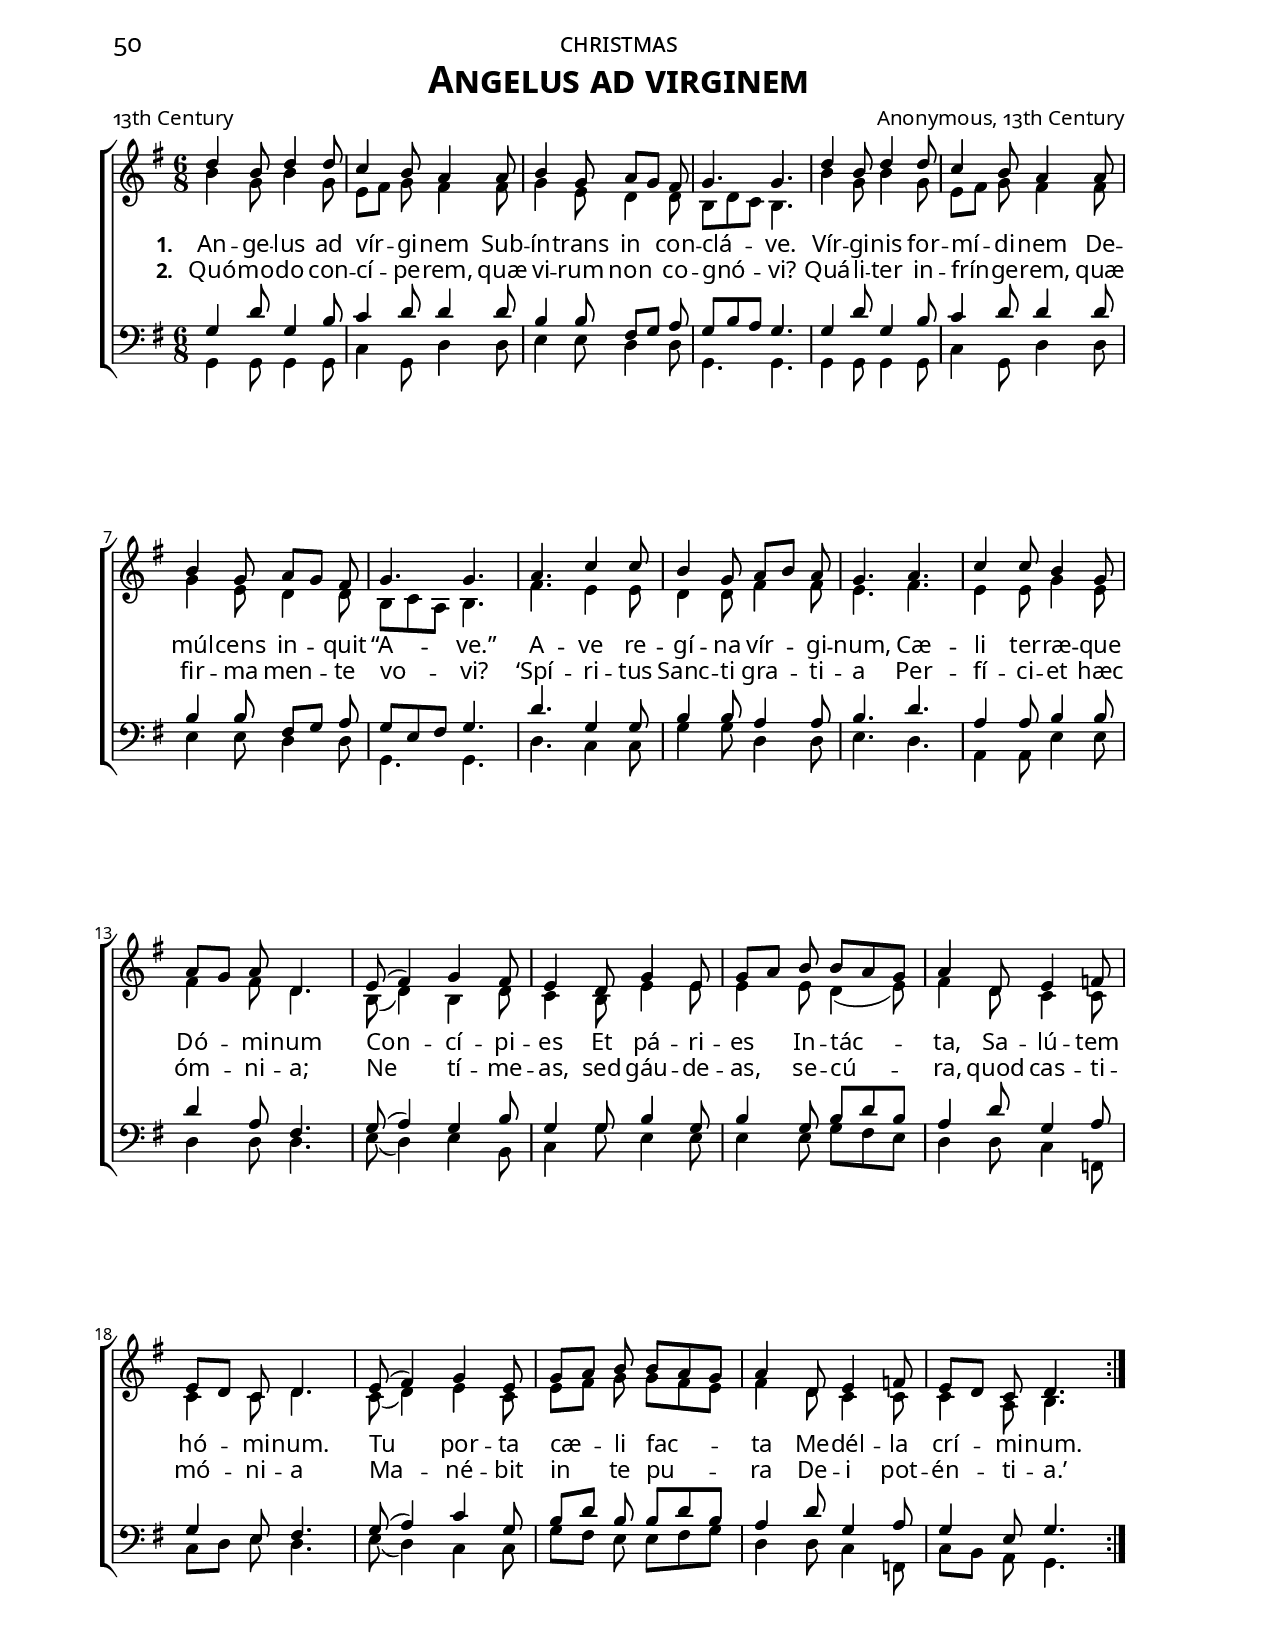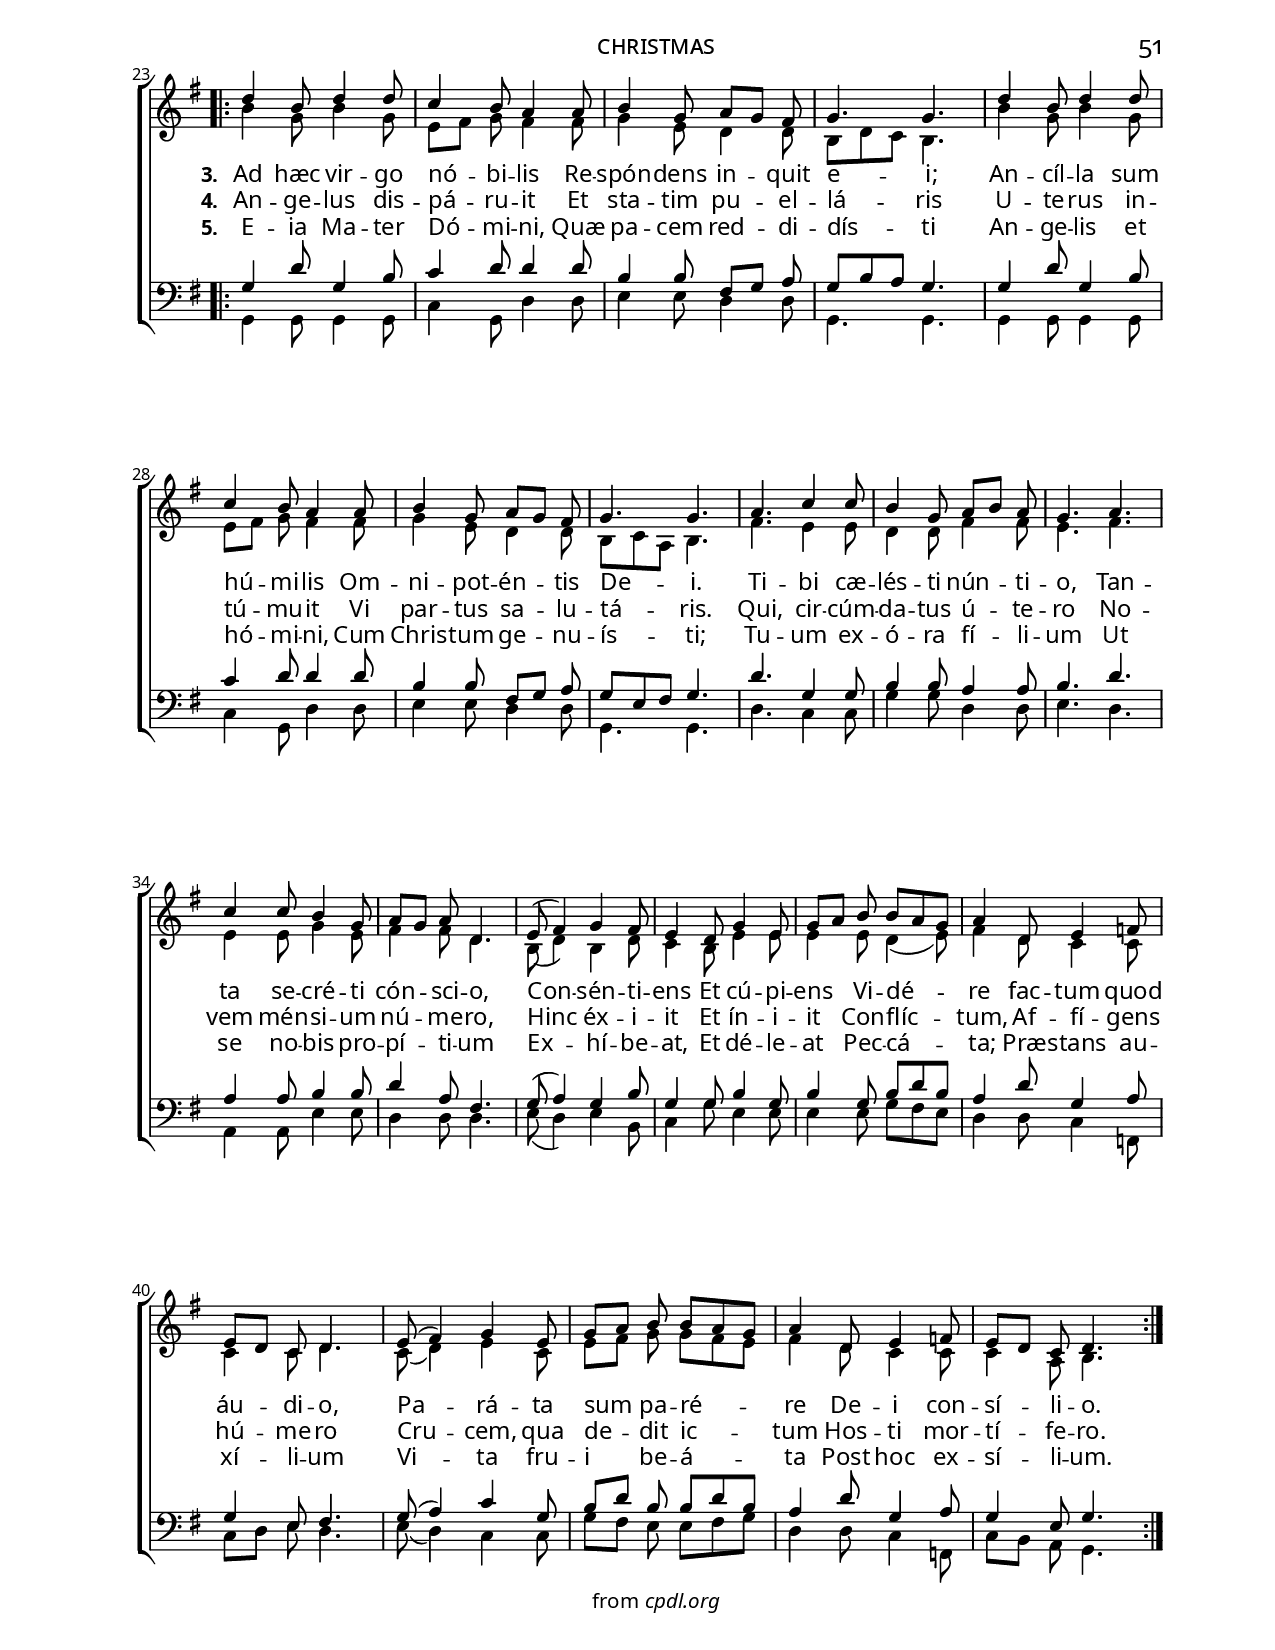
\version "2.14.2"
\include "util.ly"
\version "2.14.2"
#(set-global-staff-size 18) \paper{ #(define fonts (make-pango-font-tree "Garamond Premier Pro" "Garamond Premier Pro" "Garamond Premier Pro" (/ 18 20))) }
\header {
  title = \markup{\override #'(font-name . "Garamond Premier Pro Semibold"){ \abs-fontsize #18 \smallCapsOldStyle"Angelus ad virginem"}}
  poet = \markup\oldStyleNum"13th Century"
  composer = \markup\oldStyleNum"Anonymous, 13th Century"
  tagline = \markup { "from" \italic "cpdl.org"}
}
\paper {
  %print-all-headers = ##t
  paper-height = 11\in
  paper-width = 8.5\in
  indent = 0\in
  %system-system-spacing = #'((basic-distance . 10) (padding . 0))
  %system-system-spacing =
  %  #'((basic-distance . 0)
  %     (minimum-distance . 0)
  %     (padding . -0.35)
  %     (stretchability . 100))
  ragged-last-bottom = ##f
  ragged-bottom = ##f
  two-sided = ##t
  inner-margin = 1\in
  outer-margin = 0.75\in
  top-margin = 0.26\in
  bottom-margin = 0.25\in
  first-page-number = #050
  print-first-page-number = ##t
  headerLine = \markup{\override #'(font-name . "Garamond Premier Pro") \smallCapsOldStyle"christmas"}
  oddHeaderMarkup = \markup\fill-line{
     \override #'(font-name . "Garamond Premier Pro")\abs-fontsize #12.5
     \combine 
        \fill-line{"" \on-the-fly #print-page-number-check-first
        \oldStylePageNum""
        }
        \fill-line{\headerLine}
  }
  evenHeaderMarkup = \markup {
     \override #'(font-name . "Garamond Premier Pro")\abs-fontsize #12.5
     \combine
        \on-the-fly #print-page-number-check-first
        \oldStylePageNum""
        \fill-line{\headerLine}
  }
}
global = {
  \key g \major
  \time 6/8
  \autoBeamOff
  \override DynamicLineSpanner #'staff-padding = #0.0
  \override DynamicLineSpanner #'Y-extent = #'(-1 . 1)
}

sopMusic = \relative c'' {
  \repeat volta 2 {
    d4 b8 d4 d8 |
    c4 b8 a4 a8 |
    b4 g8 a[ g] fis |
    g4. g |
    d'4 b8 d4 d8 |
    
    c4 b8 a4 a8 |
    b4 g8 a[ g] fis |
    g4. g |
    a c4 c8 |
    b4 g8 a[ b] a |
    g4. a |
    
    %page2
    c4 c8 b4 g8 |
    a[ g] a d,4. |
    e8( fis4) g fis8 |
    e4 d8 g4 e8 |
    g[ a] b b[ a g] |
    a4 d,8 e4 f8 |
    
    e[ d] c d4. |
    e8( fis4) g e8 |
    g[ a] b b[ a g] |
    a4 d,8 e4 f8 |
    e[ d] c d4. \break
  }
}
sopWords = \lyricmode {
  
}

altoMusic = \relative c'' {
  b4 g8 b4 g8 |
  e8[ fis] g8 fis4 fis8 |
  g4 e8 d4 d8 |
  b[ d c] b4. |
  
  b'4 g8 b4 g8 |
  e8[ fis] g8 fis4 fis8 |
  g4 e8 d4 d8 |
  b[ c a] b4. |
  
  fis'4. e4 e8 |
  d4 d8 fis4 fis8 |
  e4. fis |
  e4 e8 g4 e8 |
  fis4 fis8 d4. |
  
  b8( d4) b4 d8 |
  c4 b8 e4 e8 |
  e4 e8 d4( e8) |
  fis4 d8 c4 c8 |
  c4 c8 d4. |
  
  c8( d4) e4 c8 |
  e8[ fis] g g[ fis e] |
  fis4 d8 c4 c8 |
  c4 a8 b4.
}
altoWords = \lyricmode {
  \dropLyricsIX
  \set stanza = #"1. "
  An -- ge -- lus ad vír -- gi -- nem
      Sub -- ín -- trans in con -- clá -- ve.
  Vír -- gi -- nis for -- mí -- di -- nem
      De -- múl -- cens in -- quit “A -- ve.”
  A -- ve re -- gí -- na vír -- gi -- num,
  Cæ -- li ter -- ræ -- que Dó -- mi -- num
      Con -- cí -- pi -- es
      Et pá -- ri -- es
      In -- tác -- ta,
      Sa -- lú -- tem hó -- mi -- num.
      Tu por -- ta cæ -- li fac -- ta
      Me -- dél -- la crí -- mi -- num.
      
  \set stanza = #"3. "
  Ad hæc vir -- go nó -- bi -- lis
      Re -- spón -- dens in -- quit e -- i;
  An -- cíl -- la sum hú -- mi -- lis
      Om -- ni -- pot -- én -- tis De -- i.
  Ti -- bi cæ -- lés -- ti nún -- ti -- o,
  Tan -- ta se -- cré -- ti cón -- sci -- o,
      Con -- sén -- ti -- ens
      Et cú -- pi -- ens
      Vi -- dé -- re
      fac -- tum quod áu -- di -- o,
      Pa -- rá -- ta sum pa -- ré -- re
      De -- i con -- sí -- li -- o.
}
altoWordsII = \lyricmode {
  \dropLyricsIX
%\markup\italic
  \set stanza = #"2. "
  Quó -- mo -- do con -- cí -- pe -- rem,
      quæ vi -- rum non co -- gnó -- vi?
  Quá -- li -- ter in -- frín -- ge -- rem,
      quæ fir -- ma men -- te vo -- vi?
  ‘Spí -- ri -- tus Sanc -- ti gra -- ti -- a
  Per -- fí -- ci -- et hæc óm -- ni -- a;
      Ne tí -- me -- as,
      sed gáu -- de -- as,
      se -- cú -- ra,
      quod cas -- ti -- mó -- ni -- a
      Ma -- né -- bit in te pu -- ra
      De -- i pot -- én -- ti -- a.’
      
  \set stanza = #"4. "
  An -- ge -- lus dis -- pá -- ru -- it
      Et sta -- tim pu -- el -- lá -- ris
  U -- te -- rus in -- tú -- mu -- it
      Vi par -- tus sa -- lu -- tá -- ris.
  Qui, cir -- cúm -- da -- tus ú -- te -- ro
  No -- vem mén -- si -- um nú -- me -- ro,
      Hinc éx -- i -- it
      Et ín -- i -- it
      Con -- flíc -- tum,
      Af -- fí -- gens hú -- me -- ro
      Cru -- cem, qua de -- dit ic -- tum
      Hos -- ti mor -- tí -- fe -- ro.
}
altoWordsIII = \lyricmode {
  \dropLyricsIX
  \repeat unfold 74 \skip1
  \set stanza = #"5. "
  E -- ia Ma -- ter Dó -- mi -- ni,
      Quæ pa -- cem red -- di -- dís -- ti
  An -- ge -- lis et hó -- mi -- ni,
      Cum Chris -- tum ge -- nu -- ís -- ti;
  Tu -- um ex -- ó -- ra fí -- li -- um
  Ut se no -- bis pro -- pí -- ti -- um
      Ex -- hí -- be -- at,
      Et dé -- le -- at
      Pec -- cá -- ta;
      Præ -- stans au -- xí -- li -- um
      Vi -- ta fru -- i be -- á -- ta
      Post hoc ex -- sí -- li -- um.
}
altoWordsIV = \lyricmode {
}
altoWordsV = \lyricmode {
}
altoWordsVI = \lyricmode {
  \set stanza = #"6. "
  \set ignoreMelismata = ##t
}
tenorMusic = \relative c' {
  g4 d'8 g,4 b8 |
  c4 d8 d4 d8 |
  b4 b8 fis8[ g] a8 |
  g[ b a] g4. |
  
  g4 d'8 g,4 b8 |
  c4 d8 d4 d8 |
  b4 b8 fis8[ g] a8 |
  g[ e fis] g4. |
  
  d'4. g,4 g8 |
  b4 b8 a4 a8 |
  b4. d |
  a4 a8 b4 b8 |
  d4 a8 fis4. |
  
  g8( a4) g4 b8 |
  g4 g8 b4 g8 |
  b4 g8 b[ d b] |
  a4 d8 g,4 a8 |
  g4 e8 fis4. |
  
  g8( a4) c4 g8 |
  b[ d] b b[ d b] |
  a4 d8 g,4 a8 |
  g4 e8 g4.
}
tenorWords = \lyricmode {

}

bassMusic = \relative c {
  g4 g8 g4 g8 |
  c4 g8 d'4 d8 |
  e4 e8 d4 d8 |
  g,4. g |
  
  g4 g8 g4 g8 |
  c4 g8 d'4 d8 |
  e4 e8 d4 d8 |
  g,4. g |
  
  d'4. c4 c8 |
  g'4 g8 d4 d8 |
  e4. d |
  a4 a8 e'4 e8 |
  d4 d8 d4. |
  
  e8( d4) e4 b8 |
  c4 g'8 e4 e8 |
  e4 e8 g[ fis e] |
  d4 d8 c4 f,8 |
  c'[ d] e d4. |
  
  e8( d4) c4 c8 |
  g'[ fis] e e[ fis g] |
  d4 d8 c4 f,8 |
  c'[ b] a g4.
}
bassWords = \lyricmode {

}

pianoRH = \relative c' {
  
}
pianoLH = \relative c' {
  
}

\score {
  <<
   \new ChoirStaff <<
    \new Staff = women <<
      \new Voice = "sopranos" { \voiceOne << \global \repeat unfold 2 \sopMusic >> }
      \new Voice = "altos" { \voiceTwo << \global \repeat unfold 2 \altoMusic >> }
    >>
    \new Lyrics \with { alignAboveContext = #"women" \override VerticalAxisGroup #'nonstaff-relatedstaff-spacing = #'((basic-distance . 1))} \lyricsto "sopranos" \sopWords
    \new Lyrics = "altosVI"  \with { alignBelowContext = #"women" } \lyricsto "altos" \altoWordsVI
    \new Lyrics = "altosV"  \with { alignBelowContext = #"women" } \lyricsto "altos" \altoWordsV
    \new Lyrics = "altosIV"  \with { alignBelowContext = #"women" } \lyricsto "altos" \altoWordsIV
    \new Lyrics = "altosIII"  \with { alignBelowContext = #"women" } \lyricsto "altos" \altoWordsIII
    \new Lyrics = "altosII"  \with { alignBelowContext = #"women" } \lyricsto "altos" \altoWordsII
    \new Lyrics = "altos"  \with { alignBelowContext = #"women" \override VerticalAxisGroup #'nonstaff-relatedstaff-spacing = #'((padding . -0.4))} \lyricsto "altos" \altoWords
   \new Staff = men <<
      \clef bass
      \new Voice = "tenors" { \voiceOne << \global \repeat unfold 2 \tenorMusic >> }
      \new Voice = "basses" { \voiceTwo << \global \repeat unfold 2 \bassMusic >> }
    >>
    \new Lyrics \with { alignAboveContext = #"men" \override VerticalAxisGroup #'nonstaff-relatedstaff-spacing = #'((basic-distance . 1)) } \lyricsto "tenors" \tenorWords
    \new Lyrics \with { alignBelowContext = #"men" \override VerticalAxisGroup #'nonstaff-relatedstaff-spacing = #'((basic-distance . 1)) } \lyricsto "basses" \bassWords
  >>
%    \new PianoStaff << \new Staff { \new Voice { \pianoRH } } \new Staff { \clef "bass" \pianoLH } >>
  >>
  \layout {
  \context {
    \Lyrics
    \override LyricText #'font-size = #1.3
  }
    \context {
      \Score
      %\override SpacingSpanner #'base-shortest-duration = #(ly:make-moment 1 8)
      %\override SpacingSpanner #'common-shortest-duration = #(ly:make-moment 1 4)
    }
    \context {
      % Remove all empty staves
      % \Staff \RemoveEmptyStaves \override VerticalAxisGroup #'remove-first = ##t
    }
    \context {
      \Lyrics
      \override LyricText #'X-offset = #center-on-word
    }
  }
}

